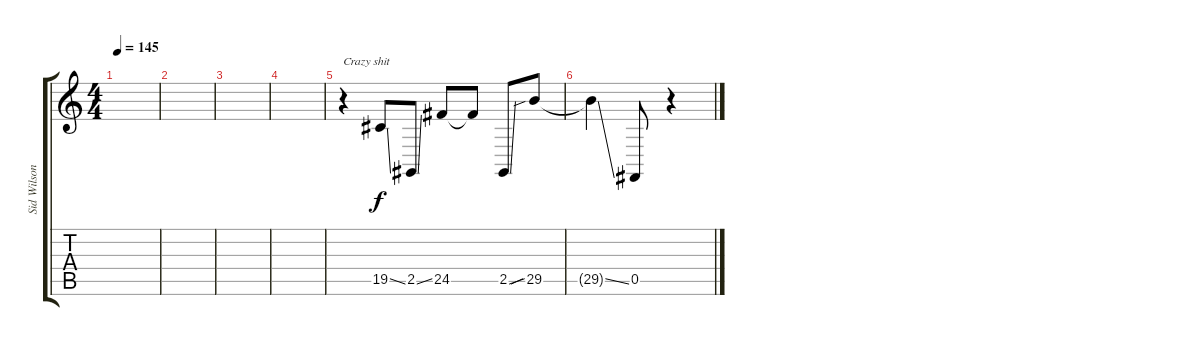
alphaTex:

\track ("Sid Wilson" "Sid Wilson") {instrument lead2sawtooth}
\staff {score tabs}
\tuning (Db4 Ab3 E3 B2 Gb2 B1) {hide}
\ts (4 4)
\tempo 145
\clef g2
\ks c
|
|
|
|
r.4{txt "Crazy shit"} 19.5{ss}.8 2.5{ss}.8 24.5.8 24.5{t}.8 2.5{ss}.8 29.5{sib}.8 |
29.5{ss t}.4 0.5.8 r.4
